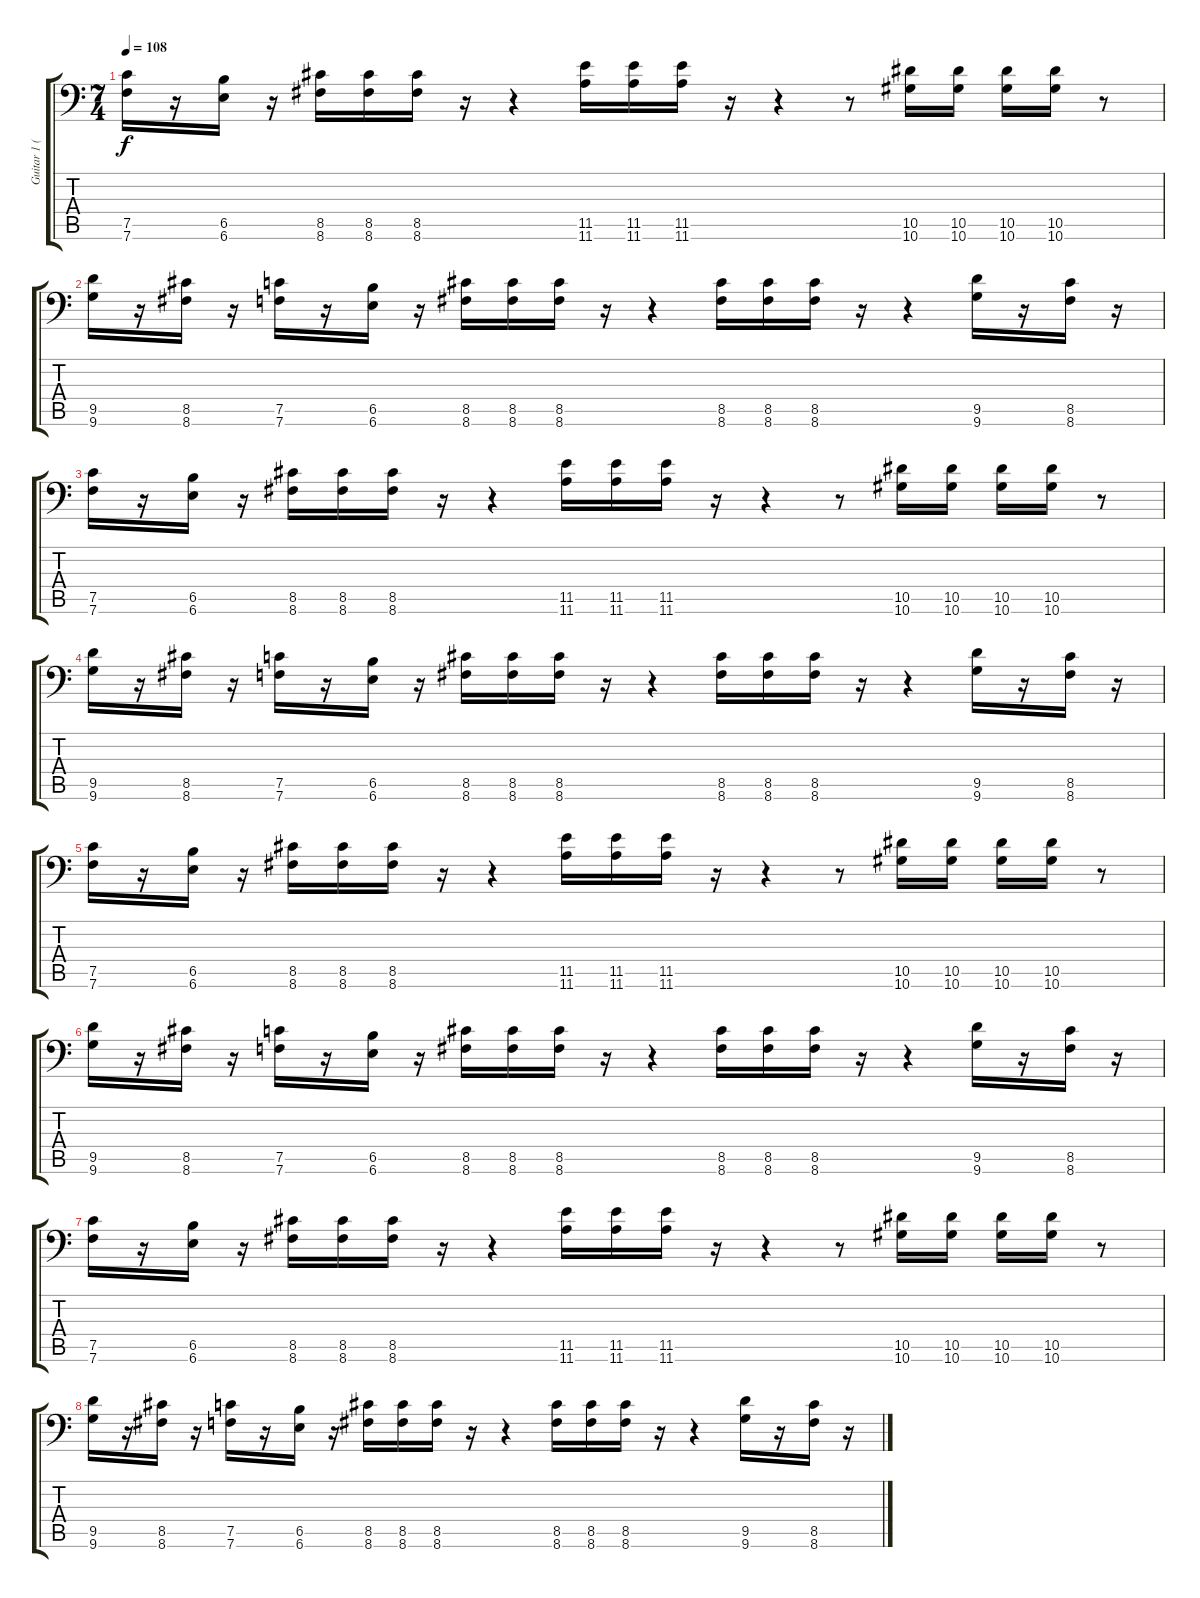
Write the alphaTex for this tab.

\track ("Guitar 1 (Right)" "Guitar 1 (") {instrument distortionguitar}
\staff {score tabs}
\tuning (C4 G3 Eb3 Bb2 F2 Bb1) {hide}
\ts (7 4)
\tempo 108
\clef f4
\ks c
(7.5 7.6).16{dy f} r.16 (6.5 6.6).16 r.16 (8.5 8.6).16 (8.5 8.6).16 (8.5 8.6).16 r.16 r.4 (11.5 11.6).16 (11.5 11.6).16 (11.5 11.6).16 r.16 r.4 r.8 (10.5 10.6).16 (10.5 10.6).16 (10.5 10.6).16 (10.5 10.6).16 r.8 |
(9.5 9.6).16 r.16 (8.5 8.6).16 r.16 (7.5 7.6).16 r.16 (6.5 6.6).16 r.16 (8.5 8.6).16 (8.5 8.6).16 (8.5 8.6).16 r.16 r.4 (8.5 8.6).16 (8.5 8.6).16 (8.5 8.6).16 r.16 r.4 (9.5 9.6).16 r.16 (8.5 8.6).16 r.16 |
(7.5 7.6).16 r.16 (6.5 6.6).16 r.16 (8.5 8.6).16 (8.5 8.6).16 (8.5 8.6).16 r.16 r.4 (11.5 11.6).16 (11.5 11.6).16 (11.5 11.6).16 r.16 r.4 r.8 (10.5 10.6).16 (10.5 10.6).16 (10.5 10.6).16 (10.5 10.6).16 r.8 |
(9.5 9.6).16 r.16 (8.5 8.6).16 r.16 (7.5 7.6).16 r.16 (6.5 6.6).16 r.16 (8.5 8.6).16 (8.5 8.6).16 (8.5 8.6).16 r.16 r.4 (8.5 8.6).16 (8.5 8.6).16 (8.5 8.6).16 r.16 r.4 (9.5 9.6).16 r.16 (8.5 8.6).16 r.16 |
(7.5 7.6).16 r.16 (6.5 6.6).16 r.16 (8.5 8.6).16 (8.5 8.6).16 (8.5 8.6).16 r.16 r.4 (11.5 11.6).16 (11.5 11.6).16 (11.5 11.6).16 r.16 r.4 r.8 (10.5 10.6).16 (10.5 10.6).16 (10.5 10.6).16 (10.5 10.6).16 r.8 |
(9.5 9.6).16 r.16 (8.5 8.6).16 r.16 (7.5 7.6).16 r.16 (6.5 6.6).16 r.16 (8.5 8.6).16 (8.5 8.6).16 (8.5 8.6).16 r.16 r.4 (8.5 8.6).16 (8.5 8.6).16 (8.5 8.6).16 r.16 r.4 (9.5 9.6).16 r.16 (8.5 8.6).16 r.16 |
(7.5 7.6).16 r.16 (6.5 6.6).16 r.16 (8.5 8.6).16 (8.5 8.6).16 (8.5 8.6).16 r.16 r.4 (11.5 11.6).16 (11.5 11.6).16 (11.5 11.6).16 r.16 r.4 r.8 (10.5 10.6).16 (10.5 10.6).16 (10.5 10.6).16 (10.5 10.6).16 r.8 |
(9.5 9.6).16 r.16 (8.5 8.6).16 r.16 (7.5 7.6).16 r.16 (6.5 6.6).16 r.16 (8.5 8.6).16 (8.5 8.6).16 (8.5 8.6).16 r.16 r.4 (8.5 8.6).16 (8.5 8.6).16 (8.5 8.6).16 r.16 r.4 (9.5 9.6).16 r.16 (8.5 8.6).16 r.16
